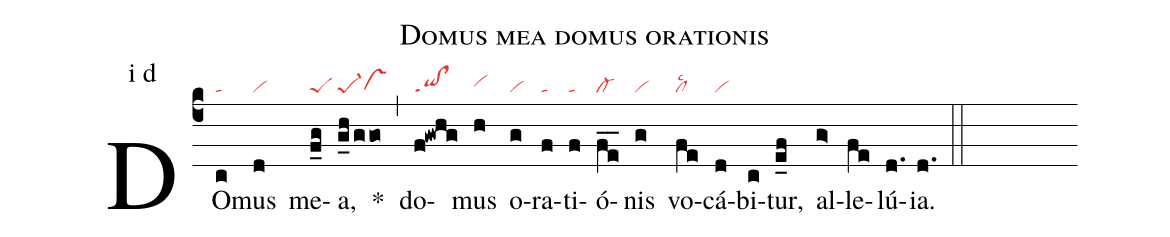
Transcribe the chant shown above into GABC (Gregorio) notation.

name: Domus mea domus orationis;
annotation: i d;
mode: 1;
nabc-lines: 1;
%%
(c4)
DO(c|ta)mus(d|vi) me(f_g|peS)a,(g_h/ggo|pe-1vshg) *(,)
do(f!gwhg|qi!clppt1)mus(h|vihh) o(g|vi)ra(f|ta)ti(f|ta)ó(f_e_|cl-)nis(g|vi) vo(fe|cllsc2)cá(d|vi)bi(c)tur,(e_f) al(g>)le(fe)lú(d.)ia.(d.) (::)
